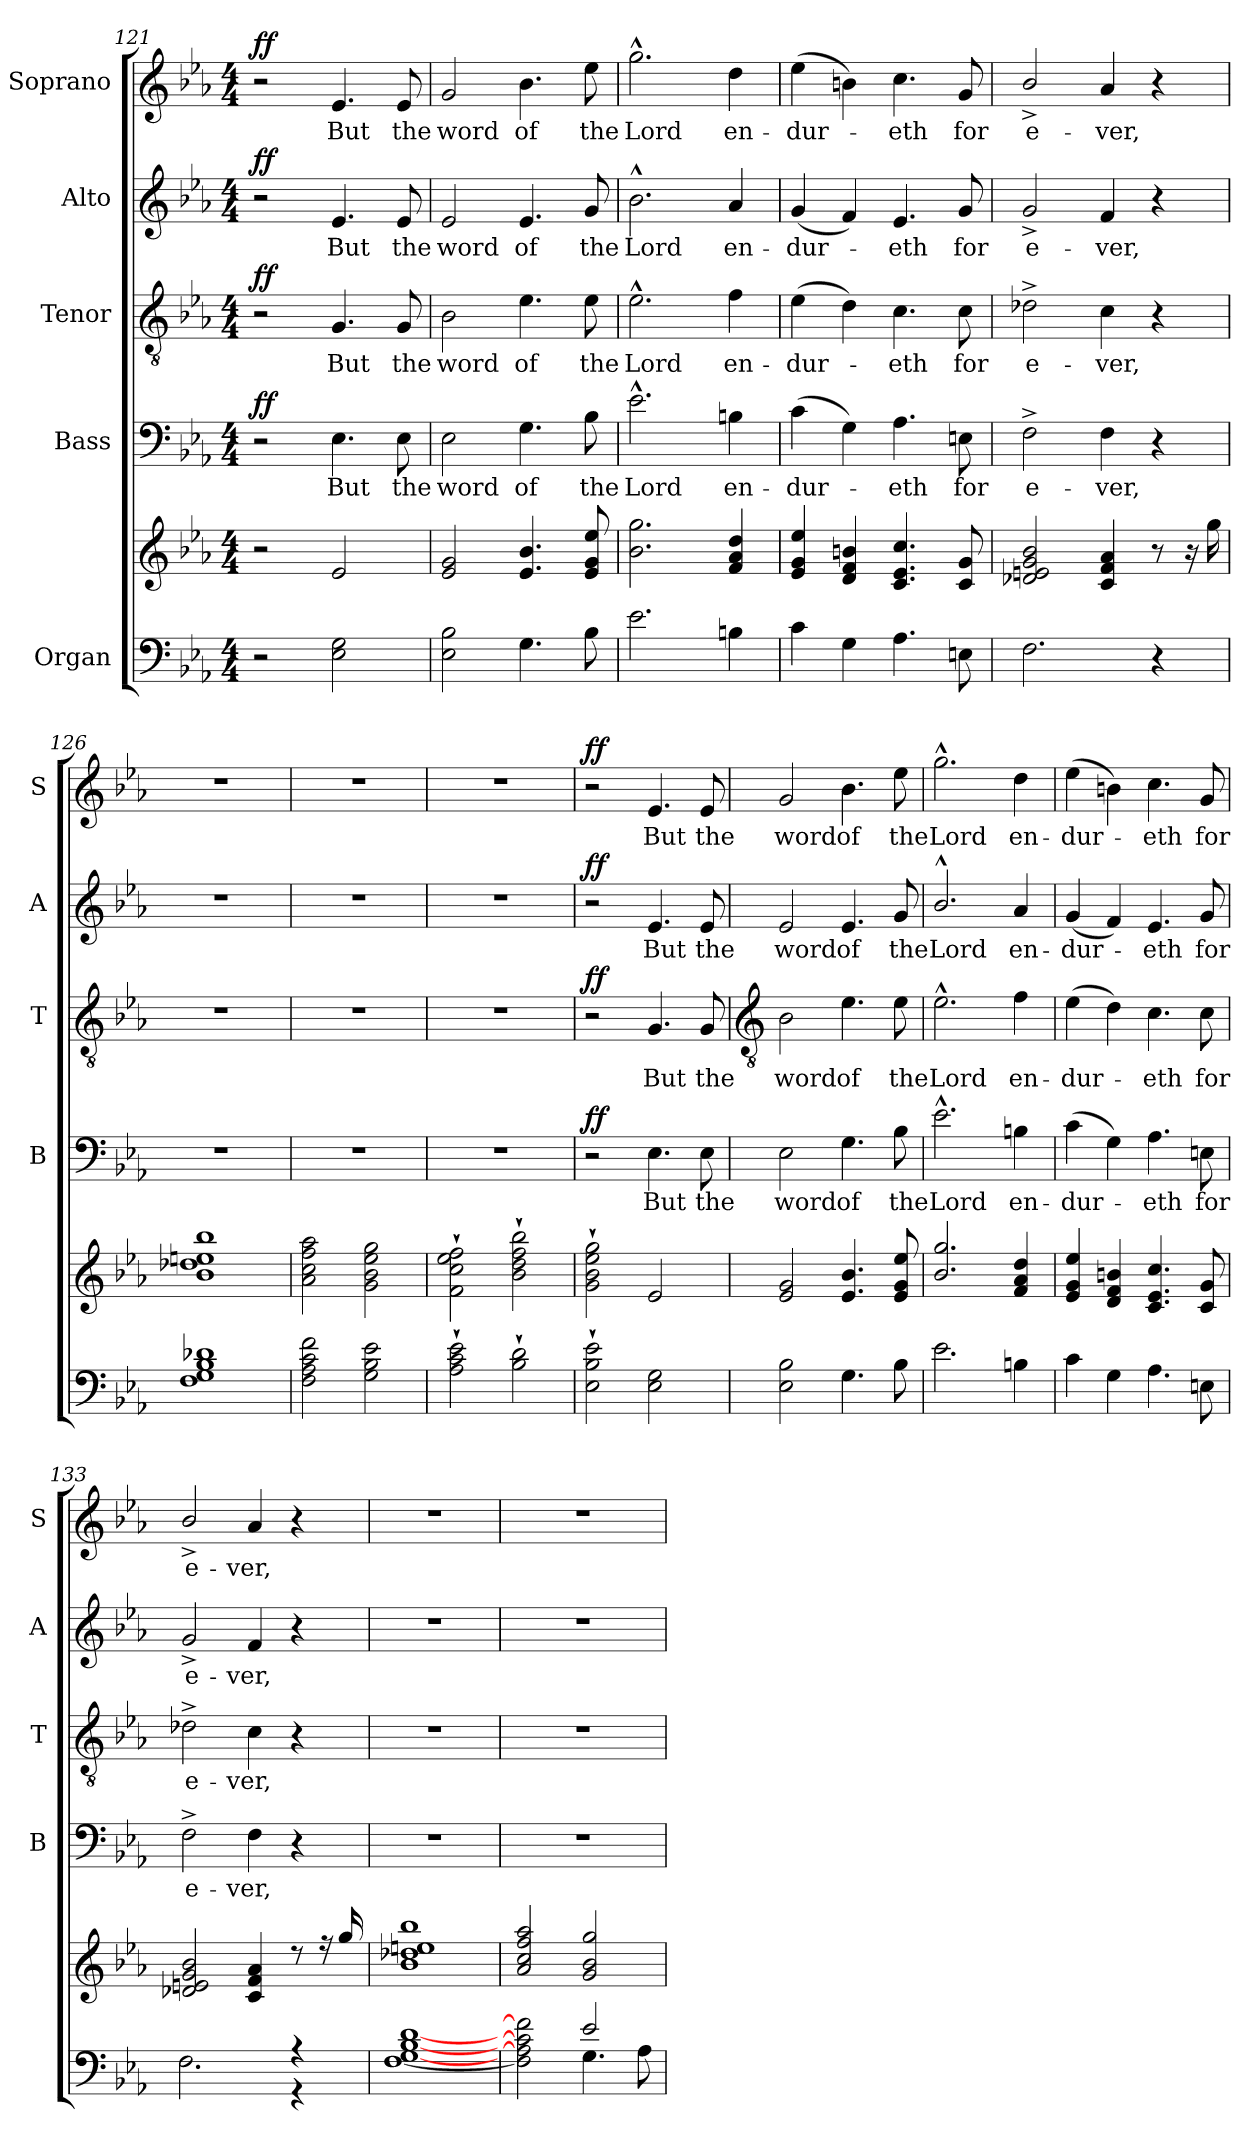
**kern	**kern	**kern	**text	**dynam	**kern	**text	**dynam	**kern	**text	**dynam	**kern	**text	**dynam
*part5	*part5	*part4	*part4	*part4	*part3	*part3	*part3	*part2	*part2	*part2	*part1	*part1	*part1
*staff6	*staff5	*staff4	*staff4	*staff4	*staff3	*staff3	*staff3	*staff2	*staff2	*staff2	*staff1	*staff1	*staff1
*I"Organ	*	*I"Bass	*	*	*I"Tenor	*	*	*I"Alto	*	*	*I"Soprano	*	*
*	*	*I'B	*	*	*I'T	*	*	*I'A	*	*	*I'S	*	*
!!LO:LB:g=z
*clefF4	*clefG2	*clefF4	*	*	*clefGv2	*	*	*clefG2	*	*	*clefG2	*	*
*k[b-e-a-]	*k[b-e-a-]	*k[b-e-a-]	*	*	*k[b-e-a-]	*	*	*k[b-e-a-]	*	*	*k[b-e-a-]	*	*
*E-:	*E-:	*E-:	*	*	*E-:	*	*	*E-:	*	*	*E-:	*	*
*M4/4	*M4/4	*M4/4	*	*	*M4/4	*	*	*M4/4	*	*	*M4/4	*	*
=121	=121	=121	=121	=121	=121	=121	=121	=121	=121	=121	=121	=121	=121
!	!	!	!	!LO:DY:b	!	!	!LO:DY:b	!	!	!LO:DY:b	!	!	!LO:DY:b
2r	2r	2r	.	ff	2r	.	ff	2r	.	ff	2r	.	ff
!	!	!	!LO:LY:b	!	!	!LO:LY:b	!	!	!LO:LY:b	!	!	!LO:LY:b	!
2E- 2G	2e-	4.E-	But	.	4.G	But	.	4.e-	But	.	4.e-	But	.
!	!	!	!LO:LY:b	!	!	!LO:LY:b	!	!	!LO:LY:b	!	!	!LO:LY:b	!
.	.	8E-	the	.	8G	the	.	8e-	the	.	8e-	the	.
=122	=122	=122	=122	=122	=122	=122	=122	=122	=122	=122	=122	=122	=122
!	!	!	!LO:LY:b	!	!	!LO:LY:b	!	!	!LO:LY:b	!	!	!LO:LY:b	!
2E- 2B-	2e- 2g	2E-	word	.	2B-	word	.	2e-	word	.	2g	word	.
!	!	!	!LO:LY:b	!	!	!LO:LY:b	!	!	!LO:LY:b	!	!	!LO:LY:b	!
4.G	4.e- 4.b-	4.G	of	.	4.e-	of	.	4.e-	of	.	4.b-	of	.
!	!	!	!LO:LY:b	!	!	!LO:LY:b	!	!	!LO:LY:b	!	!	!LO:LY:b	!
8B-	8e- 8g 8ee-	8B-	the	.	8e-	the	.	8g	the	.	8ee-	the	.
=123	=123	=123	=123	=123	=123	=123	=123	=123	=123	=123	=123	=123	=123
!	!	!	!LO:LY:b	!	!	!LO:LY:b	!	!	!LO:LY:b	!	!	!LO:LY:b	!
2.e-	2.b- 2.gg	2.e-^^	Lord	.	2.e-^^	Lord	.	2.b-^^	Lord	.	2.gg^^	Lord	.
!	!	!	!LO:LY:b	!	!	!LO:LY:b	!	!	!LO:LY:b	!	!	!LO:LY:b	!
4Bn	4f 4a- 4dd	4Bn	en-	.	4f	en-	.	4a-	en-	.	4dd	en-	.
=124	=124	=124	=124	=124	=124	=124	=124	=124	=124	=124	=124	=124	=124
!	!	!	!LO:LY:b	!	!	!LO:LY:b	!	!	!LO:LY:b	!	!	!LO:LY:b	!
4c	4e- 4g 4ee-	(>4c	-dur-	.	(>4e-	-dur-	.	(<4g	-dur-	.	(>4ee-	-dur-	.
4G	4d 4f 4bn	4G)	.	.	4d)	.	.	4f)	.	.	4bn)	.	.
!	!	!	!LO:LY:b	!	!	!LO:LY:b	!	!	!LO:LY:b	!	!	!LO:LY:b	!
4.A-	4.c 4.e- 4.cc	4.A-	eth	.	4.c	eth	.	4.e-	eth	.	4.cc	eth	.
!	!	!	!LO:LY:b	!	!	!LO:LY:b	!	!	!LO:LY:b	!	!	!LO:LY:b	!
8En	8c 8g	8En	for	.	8c	for	.	8g	for	.	8g	for	.
=125	=125	=125	=125	=125	=125	=125	=125	=125	=125	=125	=125	=125	=125
!	!	!	!LO:LY:b	!	!	!LO:LY:b	!	!	!LO:LY:b	!	!	!LO:LY:b	!
2.F	2d-X 2en 2g 2b-	2F^	e-	.	2d-X^	e-	.	2g^	e-	.	2b-^/	e-	.
!	!	!	!LO:LY:b	!	!	!LO:LY:b	!	!	!LO:LY:b	!	!	!LO:LY:b	!
.	4c 4f 4a-	4F	-ver,	.	4c	-ver,	.	4f	-ver,	.	4a-	-ver,	.
4r	8r	4r	.	.	4r	.	.	4r	.	.	4r	.	.
.	16r	.	.	.	.	.	.	.	.	.	.	.	.
.	16gg	.	.	.	.	.	.	.	.	.	.	.	.
=126	=126	=126	=126	=126	=126	=126	=126	=126	=126	=126	=126	=126	=126
1F 1G 1B- 1d-X	1b- 1dd-X 1een 1bb-	1r	.	.	1r	.	.	1r	.	.	1r	.	.
=127	=127	=127	=127	=127	=127	=127	=127	=127	=127	=127	=127	=127	=127
2F 2A- 2c 2f	2a- 2cc 2ff 2aa-	1r	.	.	1r	.	.	1r	.	.	1r	.	.
2G 2B- 2e-	2g 2b- 2ee- 2gg	.	.	.	.	.	.	.	.	.	.	.	.
=128	=128	=128	=128	=128	=128	=128	=128	=128	=128	=128	=128	=128	=128
2A-` 2c` 2e-`	2f` 2cc` 2ee-` 2ff`	1r	.	.	1r	.	.	1r	.	.	1r	.	.
2B-` 2d`	2b-` 2dd` 2ff` 2bb-`	.	.	.	.	.	.	.	.	.	.	.	.
=129	=129	=129	=129	=129	=129	=129	=129	=129	=129	=129	=129	=129	=129
!	!	!	!	!LO:DY:b	!	!	!LO:DY:b	!	!	!LO:DY:b	!	!	!LO:DY:b
2E-` 2B-` 2e-`	2g` 2b-` 2ee-` 2gg`	2r	.	ff	2r	.	ff	2r	.	ff	2r	.	ff
!	!	!	!LO:LY:b	!	!	!LO:LY:b	!	!	!LO:LY:b	!	!	!LO:LY:b	!
2E- 2G	2e-	4.E-	But	.	4.G	But	.	4.e-	But	.	4.e-	But	.
!	!	!	!LO:LY:b	!	!	!LO:LY:b	!	!	!LO:LY:b	!	!	!LO:LY:b	!
.	.	8E-	the	.	8G	the	.	8e-	the	.	8e-	the	.
!!LO:LB:g=z
=130	=130	=130	=130	=130	=130	=130	=130	=130	=130	=130	=130	=130	=130
*	*	*	*	*	*clefGv2	*	*	*	*	*	*	*	*
*^	*^	*	*	*	*	*	*	*	*	*	*	*	*
!	!	!	!	!	!LO:LY:b	!	!	!LO:LY:b	!	!	!LO:LY:b	!	!	!LO:LY:b	!
2ryy	2E-\ 2B-\	2e- 2g	1ryy	2E-	word	.	2B-	word	.	2e-	word	.	2g	word	.
!	!	!	!	!	!LO:LY:b	!	!	!LO:LY:b	!	!	!LO:LY:b	!	!	!LO:LY:b	!
2ryy	4.G\	4.e- 4.b-	.	4.G	of	.	4.e-	of	.	4.e-	of	.	4.b-	of	.
!	!	!	!	!	!LO:LY:b	!	!	!LO:LY:b	!	!	!LO:LY:b	!	!	!LO:LY:b	!
.	8B-\	8e- 8g 8ee-	.	8B-	the	.	8e-	the	.	8g	the	.	8ee-	the	.
=131	=131	=131	=131	=131	=131	=131	=131	=131	=131	=131	=131	=131	=131	=131	=131
!	!	!	!	!	!LO:LY:b	!	!	!LO:LY:b	!	!	!LO:LY:b	!	!	!LO:LY:b	!
1ryy	2.e-\	2.b- 2.gg	1ryy	2.e-^^	Lord	.	2.e-^^	Lord	.	2.b-^^/	Lord	.	2.gg^^	Lord	.
!	!	!	!	!	!LO:LY:b	!	!	!LO:LY:b	!	!	!LO:LY:b	!	!	!LO:LY:b	!
.	4Bn\	4f 4a- 4dd	.	4Bn	en-	.	4f	en-	.	4a-	en-	.	4dd	en-	.
=132	=132	=132	=132	=132	=132	=132	=132	=132	=132	=132	=132	=132	=132	=132	=132
!	!	!	!	!	!LO:LY:b	!	!	!LO:LY:b	!	!	!LO:LY:b	!	!	!LO:LY:b	!
1ryy	4c\	4e- 4g 4ee-	1ryy	(>4c	-dur-	.	(>4e-	-dur-	.	(<4g	-dur-	.	(>4ee-	-dur-	.
.	4G\	4d 4f 4bn	.	4G)	.	.	4d)	.	.	4f)	.	.	4bn)	.	.
!	!	!	!	!	!LO:LY:b	!	!	!LO:LY:b	!	!	!LO:LY:b	!	!	!LO:LY:b	!
.	4.A-\	4.c 4.e- 4.cc	.	4.A-	eth	.	4.c	eth	.	4.e-	eth	.	4.cc	eth	.
!	!	!	!	!	!LO:LY:b	!	!	!LO:LY:b	!	!	!LO:LY:b	!	!	!LO:LY:b	!
.	8En\	8c 8g	.	8En	for	.	8c	for	.	8g	for	.	8g	for	.
=133	=133	=133	=133	=133	=133	=133	=133	=133	=133	=133	=133	=133	=133	=133	=133
!	!	!	!	!	!LO:LY:b	!	!	!LO:LY:b	!	!	!LO:LY:b	!	!	!LO:LY:b	!
2AA-yy	2.F\	2d-X 2en 2g 2b-	1ryy	2F^	e-	.	2d-X^	e-	.	2g^	e-	.	2b-^/	e-	.
!	!	!	!	!	!LO:LY:b	!	!	!LO:LY:b	!	!	!LO:LY:b	!	!	!LO:LY:b	!
4ryy	.	4c 4f 4a-	.	4F	-ver,	.	4c	-ver,	.	4f	-ver,	.	4a-	-ver,	.
4r	4r	8r	.	4r	.	.	4r	.	.	4r	.	.	4r	.	.
.	.	16r	.	.	.	.	.	.	.	.	.	.	.	.	.
.	.	16gg	.	.	.	.	.	.	.	.	.	.	.	.	.
=134	=134	=134	=134	=134	=134	=134	=134	=134	=134	=134	=134	=134	=134	=134	=134
1ryy	[1F\ [1G\ [1B-\ [1d\	1b- 1dd-X 1een 1bb-	1ryy	1r	.	.	1r	.	.	1r	.	.	1r	.	.
=135	=135	=135	=135	=135	=135	=135	=135	=135	=135	=135	=135	=135	=135	=135	=135
2ryy	2F\] 2A-\] 2c\] 2f\]	2a- 2cc 2ff 2aa-	1ryy	1r	.	.	1r	.	.	1r	.	.	1r	.	.
2e-/	4.G\	2g 2b- 2gg	.	.	.	.	.	.	.	.	.	.	.	.	.
.	8A-\	.	.	.	.	.	.	.	.	.	.	.	.	.	.
*v	*v	*	*	*	*	*	*	*	*	*	*	*	*	*	*
*	*v	*v	*	*	*	*	*	*	*	*	*	*	*	*
=	=	=	=	=	=	=	=	=	=	=	=	=	=
*-	*-	*-	*-	*-	*-	*-	*-	*-	*-	*-	*-	*-	*-
